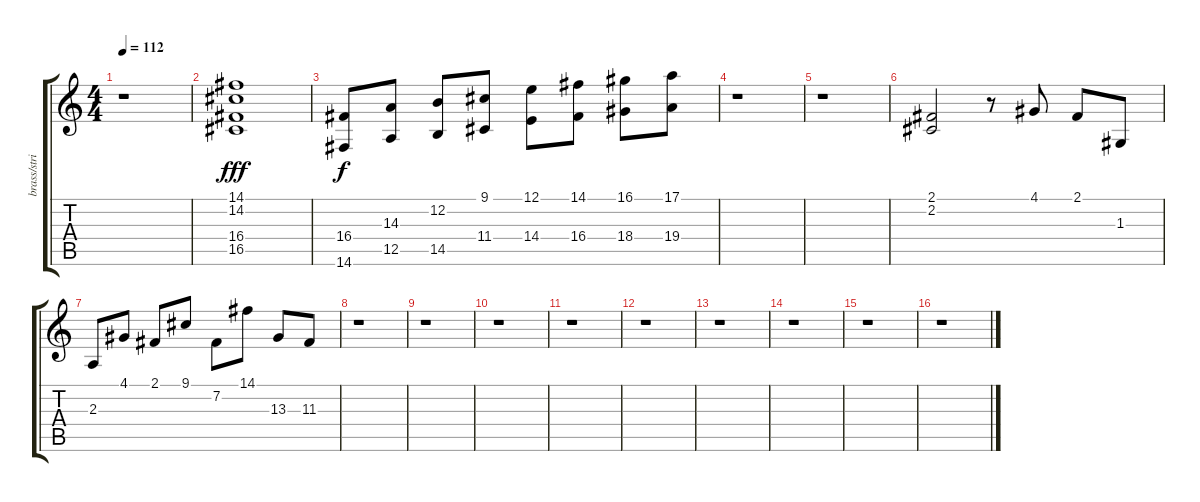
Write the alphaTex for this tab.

\track ("brass/strings" "brass/stri") {instrument brasssection}
\staff {score tabs}
\tuning (E4 B3 G3 D3 A2 E2) {hide}
\ts (4 4)
\tempo 112
\clef g2
\ks c
r.1{dy f} |
(14.1 14.2 16.4 16.5).1{dy fff instrument brasssection} |
(16.4 14.6).8{dy f} (14.3 12.5).8 (12.2 14.5).8 (9.1 11.4).8 (12.1 14.4).8 (14.1 16.4).8 (16.1 18.4).8 (17.1 19.4).8 |
r.1 |
r.1 |
(2.1 2.2).2 r.8 4.1.8 2.1.8 1.3.8 |
2.3.8 4.1.8 2.1.8 9.1.8 7.2.8 14.1.8 13.3.8 11.3.8 |
r.1 |
r.1 |
r.1 |
r.1 |
r.1 |
r.1 |
r.1 |
r.1 |
r.1
